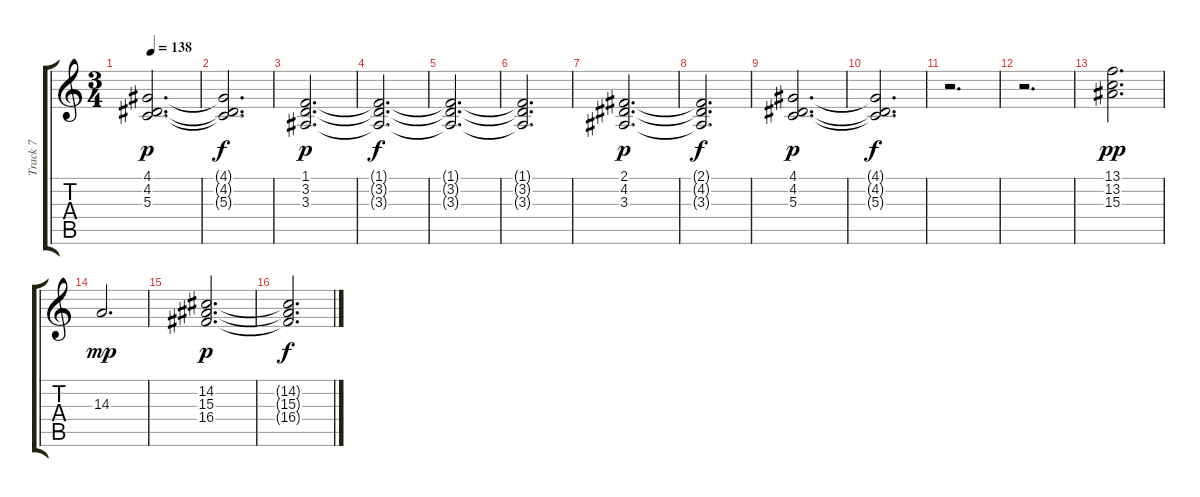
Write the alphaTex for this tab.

\track ("Track 7" "Track 7") {instrument stringensemble2}
\staff {score tabs}
\tuning (E4 B3 G3 D3 A2 E2) {hide}
\ts (3 4)
\tempo 138
\clef g2
\ks c
(4.1 4.2 5.3).2{d dy p} |
(4.1{t} 4.2{t} 5.3{t}).2{d dy f} |
(1.1 3.2 3.3).2{d dy p} |
(1.1{t} 3.2{t} 3.3{t}).2{d dy f} |
(1.1{t} 3.2{t} 3.3{t}).2{d} |
(1.1{t} 3.2{t} 3.3{t}).2{d} |
(2.1 4.2 3.3).2{d dy p} |
(2.1{t} 4.2{t} 3.3{t}).2{d dy f} |
(4.1 4.2 5.3).2{d dy p} |
(4.1{t} 4.2{t} 5.3{t}).2{d dy f} |
r.2{d} |
r.2{d} |
(13.1 13.2 15.3).2{d dy pp} |
14.3.2{d dy mp} |
(14.2 15.3 16.4).2{d dy p} |
(14.2{t} 15.3{t} 16.4{t}).2{d dy f}
